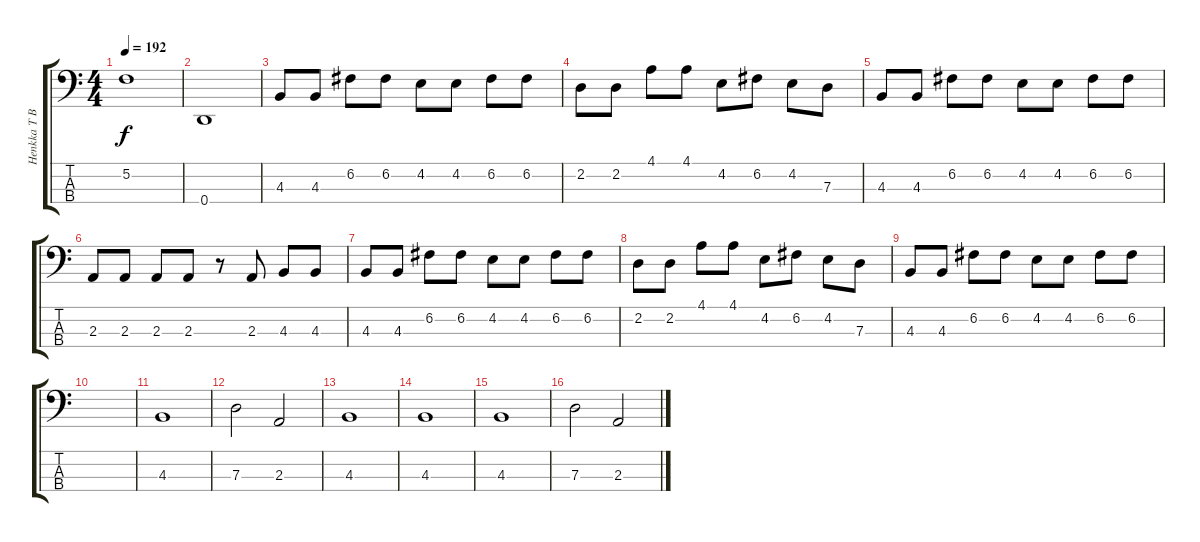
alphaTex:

\track ("Henkka T Blacksmith " "Henkka T B") {instrument electricbasspick}
\staff {score tabs}
\tuning (F2 C2 G1 D1) {hide}
\ts (4 4)
\tempo 192
\clef f4
\ks c
5.2.1{dy f} |
0.4.1 |
4.3.8 4.3.8 6.2.8 6.2.8 4.2.8 4.2.8 6.2.8 6.2.8 |
2.2.8 2.2.8 4.1.8 4.1.8 4.2.8 6.2.8 4.2.8 7.3.8 |
4.3.8 4.3.8 6.2.8 6.2.8 4.2.8 4.2.8 6.2.8 6.2.8 |
2.3.8 2.3.8 2.3.8 2.3.8 r.8 2.3.8 4.3.8 4.3.8 |
4.3.8 4.3.8 6.2.8 6.2.8 4.2.8 4.2.8 6.2.8 6.2.8 |
2.2.8 2.2.8 4.1.8 4.1.8 4.2.8 6.2.8 4.2.8 7.3.8 |
4.3.8 4.3.8 6.2.8 6.2.8 4.2.8 4.2.8 6.2.8 6.2.8 |
|
4.3.1 |
7.3.2 2.3.2 |
4.3.1 |
4.3.1 |
4.3.1 |
7.3.2 2.3.2
